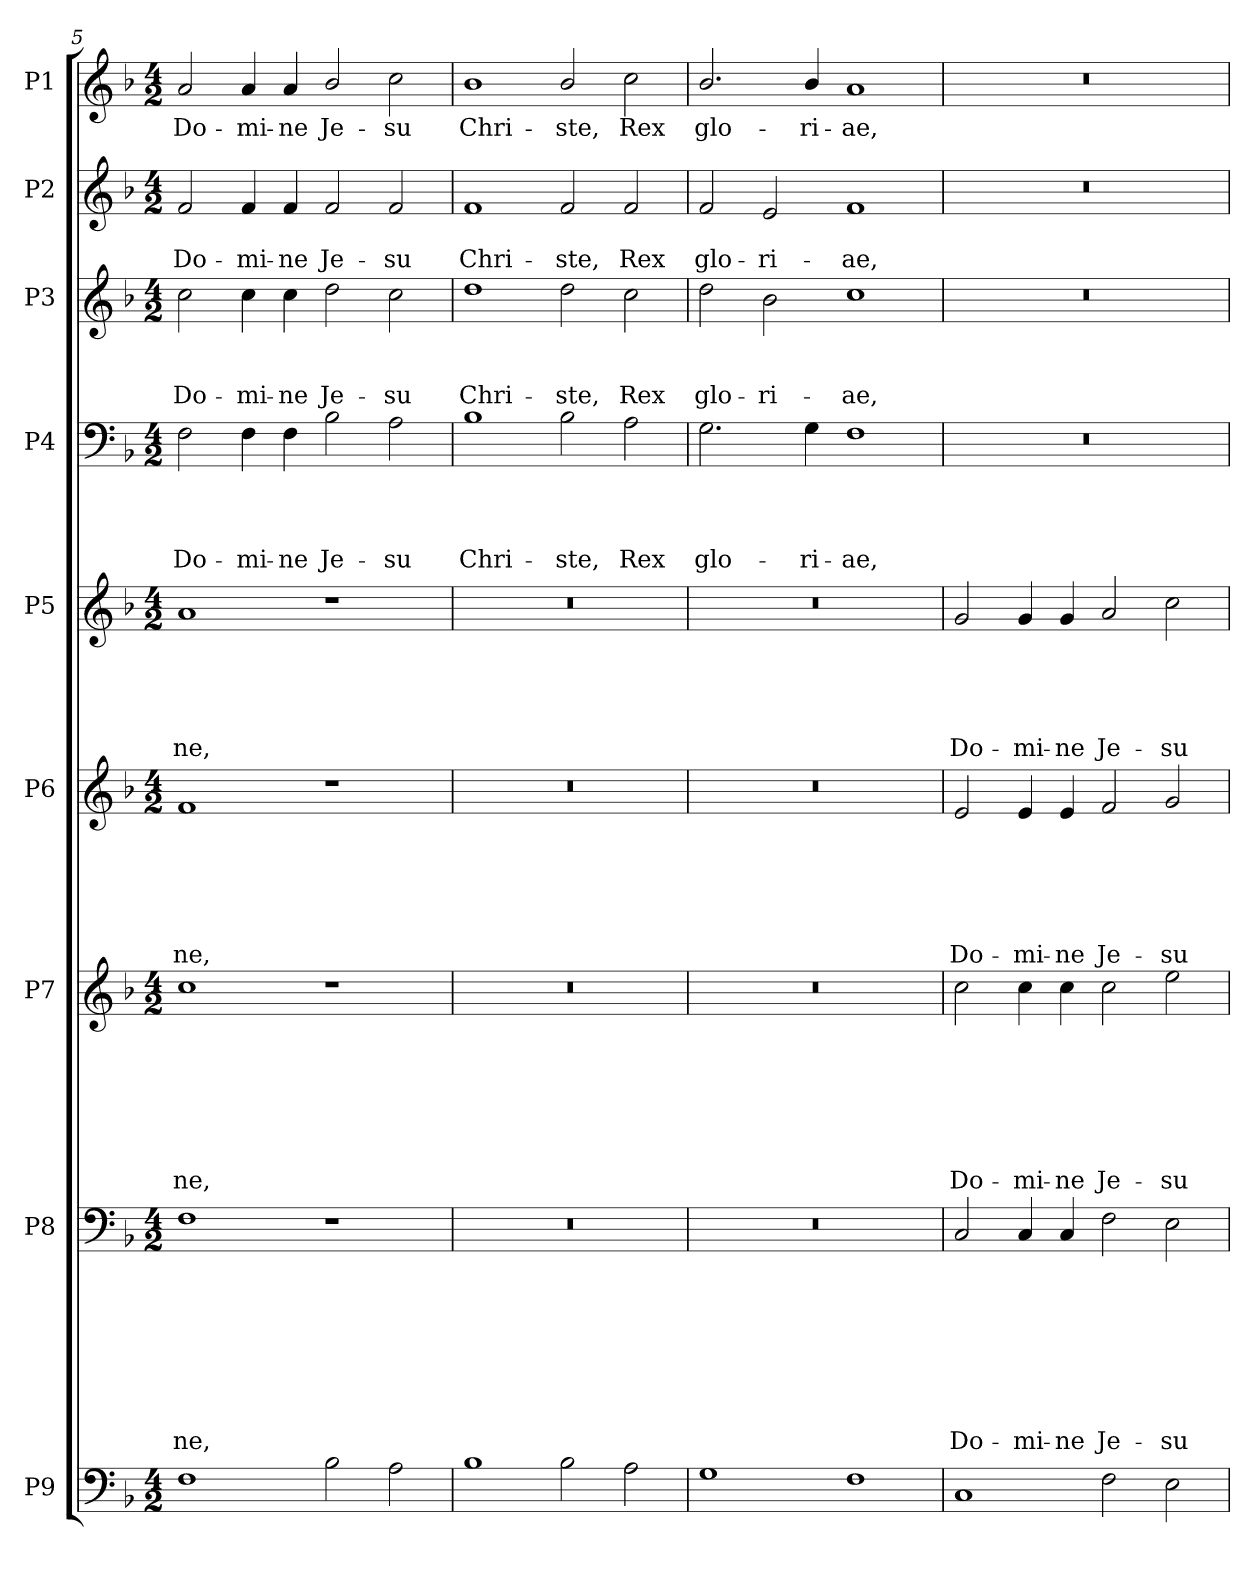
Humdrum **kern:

**kern	**kern	**text	**text	**text	**text	**text	**text	**text	**text	**kern	**text	**text	**text	**text	**text	**text	**text	**kern	**text	**text	**text	**text	**text	**text	**kern	**text	**text	**text	**text	**text	**kern	**text	**text	**text	**text	**kern	**text	**text	**text	**kern	**text	**text	**kern	**text
*part9	*part8	*part8	*part8	*part8	*part8	*part8	*part8	*part8	*part8	*part7	*part7	*part7	*part7	*part7	*part7	*part7	*part7	*part6	*part6	*part6	*part6	*part6	*part6	*part6	*part5	*part5	*part5	*part5	*part5	*part5	*part4	*part4	*part4	*part4	*part4	*part3	*part3	*part3	*part3	*part2	*part2	*part2	*part1	*part1
*staff9	*staff8	*staff8	*staff8	*staff8	*staff8	*staff8	*staff8	*staff8	*staff8	*staff7	*staff7	*staff7	*staff7	*staff7	*staff7	*staff7	*staff7	*staff6	*staff6	*staff6	*staff6	*staff6	*staff6	*staff6	*staff5	*staff5	*staff5	*staff5	*staff5	*staff5	*staff4	*staff4	*staff4	*staff4	*staff4	*staff3	*staff3	*staff3	*staff3	*staff2	*staff2	*staff2	*staff1	*staff1
*I"P9	*I"P8	*	*	*	*	*	*	*	*	*I"P7	*	*	*	*	*	*	*	*I"P6	*	*	*	*	*	*	*I"P5	*	*	*	*	*	*I"P4	*	*	*	*	*I"P3	*	*	*	*I"P2	*	*	*I"P1	*
*clefF4	*clefF4	*	*	*	*	*	*	*	*	*clefG2	*	*	*	*	*	*	*	*clefG2	*	*	*	*	*	*	*clefG2	*	*	*	*	*	*clefF4	*	*	*	*	*clefG2	*	*	*	*clefG2	*	*	*clefG2	*
*	*	*	*	*	*	*	*	*	*	*ITrd7c12	*	*	*	*	*	*	*	*	*	*	*	*	*	*	*	*	*	*	*	*	*	*	*	*	*	*ITrd7c12	*	*	*	*	*	*	*	*
*k[b-]	*k[b-]	*	*	*	*	*	*	*	*	*k[b-]	*	*	*	*	*	*	*	*k[b-]	*	*	*	*	*	*	*k[b-]	*	*	*	*	*	*k[b-]	*	*	*	*	*k[b-]	*	*	*	*k[b-]	*	*	*k[b-]	*
*F:	*F:	*	*	*	*	*	*	*	*	*F:	*	*	*	*	*	*	*	*F:	*	*	*	*	*	*	*F:	*	*	*	*	*	*F:	*	*	*	*	*F:	*	*	*	*F:	*	*	*F:	*
*M4/2	*M4/2	*	*	*	*	*	*	*	*	*M4/2	*	*	*	*	*	*	*	*M4/2	*	*	*	*	*	*	*M4/2	*	*	*	*	*	*M4/2	*	*	*	*	*M4/2	*	*	*	*M4/2	*	*	*M4/2	*
=5	=5	=5	=5	=5	=5	=5	=5	=5	=5	=5	=5	=5	=5	=5	=5	=5	=5	=5	=5	=5	=5	=5	=5	=5	=5	=5	=5	=5	=5	=5	=5	=5	=5	=5	=5	=5	=5	=5	=5	=5	=5	=5	=5	=5
!	!	!	!	!	!	!	!	!	!LO:LY:b	!	!	!	!	!	!	!	!LO:LY:b	!	!	!	!	!	!	!LO:LY:b	!	!	!	!	!	!LO:LY:b	!	!	!	!	!LO:LY:b	!	!	!	!LO:LY:b	!	!	!LO:LY:b	!	!LO:LY:b
1F	1F	.	.	.	.	.	.	.	-ne,	1c	.	.	.	.	.	.	-ne,	1f	.	.	.	.	.	-ne,	1a	.	.	.	.	-ne,	2F\	.	.	.	Do-	2c\	.	.	Do-	2f/	.	Do-	2a/	Do-
!	!	!	!	!	!	!	!	!	!	!	!	!	!	!	!	!	!	!	!	!	!	!	!	!	!	!	!	!	!	!	!	!	!	!	!LO:LY:b	!	!	!	!LO:LY:b	!	!	!LO:LY:b	!	!LO:LY:b
.	.	.	.	.	.	.	.	.	.	.	.	.	.	.	.	.	.	.	.	.	.	.	.	.	.	.	.	.	.	.	4F\	.	.	.	-mi-	4c\	.	.	-mi-	4f/	.	-mi-	4a/	-mi-
!	!	!	!	!	!	!	!	!	!	!	!	!	!	!	!	!	!	!	!	!	!	!	!	!	!	!	!	!	!	!	!	!	!	!	!LO:LY:b	!	!	!	!LO:LY:b	!	!	!LO:LY:b	!	!LO:LY:b
.	.	.	.	.	.	.	.	.	.	.	.	.	.	.	.	.	.	.	.	.	.	.	.	.	.	.	.	.	.	.	4F\	.	.	.	-ne	4c\	.	.	-ne	4f/	.	-ne	4a/	-ne
!	!	!	!	!	!	!	!	!	!	!	!	!	!	!	!	!	!	!	!	!	!	!	!	!	!	!	!	!	!	!	!	!	!	!	!LO:LY:b	!	!	!	!LO:LY:b	!	!	!LO:LY:b	!	!LO:LY:b
2B-\	1r	.	.	.	.	.	.	.	.	1r	.	.	.	.	.	.	.	1r	.	.	.	.	.	.	1r	.	.	.	.	.	2B-\	.	.	.	Je-	2d\	.	.	Je-	2f/	.	Je-	2b-/	Je-
!	!	!	!	!	!	!	!	!	!	!	!	!	!	!	!	!	!	!	!	!	!	!	!	!	!	!	!	!	!	!	!	!	!	!	!LO:LY:b	!	!	!	!LO:LY:b	!	!	!LO:LY:b	!	!LO:LY:b
2A\	.	.	.	.	.	.	.	.	.	.	.	.	.	.	.	.	.	.	.	.	.	.	.	.	.	.	.	.	.	.	2A\	.	.	.	-su	2c\	.	.	-su	2f/	.	-su	2cc\	-su
=6	=6	=6	=6	=6	=6	=6	=6	=6	=6	=6	=6	=6	=6	=6	=6	=6	=6	=6	=6	=6	=6	=6	=6	=6	=6	=6	=6	=6	=6	=6	=6	=6	=6	=6	=6	=6	=6	=6	=6	=6	=6	=6	=6	=6
!	!LO:N:vis=1	!	!	!	!	!	!	!	!	!LO:N:vis=1	!	!	!	!	!	!	!	!LO:N:vis=1	!	!	!	!	!	!	!LO:N:vis=1	!	!	!	!	!	!	!	!	!	!LO:LY:b	!	!	!	!LO:LY:b	!	!	!LO:LY:b	!	!LO:LY:b
1B-	0r	.	.	.	.	.	.	.	.	0r	.	.	.	.	.	.	.	0r	.	.	.	.	.	.	0r	.	.	.	.	.	1B-	.	.	.	Chri-	1d	.	.	Chri-	1f	.	Chri-	1b-	Chri-
!	!	!	!	!	!	!	!	!	!	!	!	!	!	!	!	!	!	!	!	!	!	!	!	!	!	!	!	!	!	!	!	!	!	!	!LO:LY:b	!	!	!	!LO:LY:b	!	!	!LO:LY:b	!	!LO:LY:b
2B-\	.	.	.	.	.	.	.	.	.	.	.	.	.	.	.	.	.	.	.	.	.	.	.	.	.	.	.	.	.	.	2B-\	.	.	.	-ste,	2d\	.	.	-ste,	2f/	.	-ste,	2b-/	-ste,
!	!	!	!	!	!	!	!	!	!	!	!	!	!	!	!	!	!	!	!	!	!	!	!	!	!	!	!	!	!	!	!	!	!	!	!LO:LY:b	!	!	!	!LO:LY:b	!	!	!LO:LY:b	!	!LO:LY:b
2A\	.	.	.	.	.	.	.	.	.	.	.	.	.	.	.	.	.	.	.	.	.	.	.	.	.	.	.	.	.	.	2A\	.	.	.	Rex	2c\	.	.	Rex	2f/	.	Rex	2cc\	Rex
!!LO:PB:g=z
=7	=7	=7	=7	=7	=7	=7	=7	=7	=7	=7	=7	=7	=7	=7	=7	=7	=7	=7	=7	=7	=7	=7	=7	=7	=7	=7	=7	=7	=7	=7	=7	=7	=7	=7	=7	=7	=7	=7	=7	=7	=7	=7	=7	=7
!	!LO:N:vis=1	!	!	!	!	!	!	!	!	!LO:N:vis=1	!	!	!	!	!	!	!	!LO:N:vis=1	!	!	!	!	!	!	!LO:N:vis=1	!	!	!	!	!	!	!	!	!	!LO:LY:b	!	!	!	!LO:LY:b	!	!	!LO:LY:b	!	!LO:LY:b
1G	0r	.	.	.	.	.	.	.	.	0r	.	.	.	.	.	.	.	0r	.	.	.	.	.	.	0r	.	.	.	.	.	2.G\	.	.	.	glo-	2d\	.	.	glo-	2f/	.	glo-	2.b-/	glo-
!	!	!	!	!	!	!	!	!	!	!	!	!	!	!	!	!	!	!	!	!	!	!	!	!	!	!	!	!	!	!	!	!	!	!	!	!	!	!	!LO:LY:b	!	!	!LO:LY:b	!	!
.	.	.	.	.	.	.	.	.	.	.	.	.	.	.	.	.	.	.	.	.	.	.	.	.	.	.	.	.	.	.	.	.	.	.	.	2B-\	.	.	-ri-	2e/	.	-ri-	.	.
!	!	!	!	!	!	!	!	!	!	!	!	!	!	!	!	!	!	!	!	!	!	!	!	!	!	!	!	!	!	!	!	!	!	!	!LO:LY:b	!	!	!	!	!	!	!	!	!LO:LY:b
.	.	.	.	.	.	.	.	.	.	.	.	.	.	.	.	.	.	.	.	.	.	.	.	.	.	.	.	.	.	.	4G\	.	.	.	-ri-	.	.	.	.	.	.	.	4b-/	-ri-
!	!	!	!	!	!	!	!	!	!	!	!	!	!	!	!	!	!	!	!	!	!	!	!	!	!	!	!	!	!	!	!	!	!	!	!LO:LY:b	!	!	!	!LO:LY:b	!	!	!LO:LY:b	!	!LO:LY:b
1F	.	.	.	.	.	.	.	.	.	.	.	.	.	.	.	.	.	.	.	.	.	.	.	.	.	.	.	.	.	.	1F	.	.	.	-ae,	1c	.	.	-ae,	1f	.	-ae,	1a	-ae,
=8	=8	=8	=8	=8	=8	=8	=8	=8	=8	=8	=8	=8	=8	=8	=8	=8	=8	=8	=8	=8	=8	=8	=8	=8	=8	=8	=8	=8	=8	=8	=8	=8	=8	=8	=8	=8	=8	=8	=8	=8	=8	=8	=8	=8
!	!	!	!	!	!	!	!	!	!LO:LY:b	!	!	!	!	!	!	!	!LO:LY:b	!	!	!	!	!	!	!LO:LY:b	!	!	!	!	!	!LO:LY:b	!LO:N:vis=1	!	!	!	!	!LO:N:vis=1	!	!	!	!LO:N:vis=1	!	!	!LO:N:vis=1	!
1C	2C/	.	.	.	.	.	.	.	Do-	2c\	.	.	.	.	.	.	Do-	2e/	.	.	.	.	.	Do-	2g/	.	.	.	.	Do-	0r	.	.	.	.	0r	.	.	.	0r	.	.	0r	.
!	!	!	!	!	!	!	!	!	!LO:LY:b	!	!	!	!	!	!	!	!LO:LY:b	!	!	!	!	!	!	!LO:LY:b	!	!	!	!	!	!LO:LY:b	!	!	!	!	!	!	!	!	!	!	!	!	!	!
.	4C/	.	.	.	.	.	.	.	-mi-	4c\	.	.	.	.	.	.	-mi-	4e/	.	.	.	.	.	-mi-	4g/	.	.	.	.	-mi-	.	.	.	.	.	.	.	.	.	.	.	.	.	.
!	!	!	!	!	!	!	!	!	!LO:LY:b	!	!	!	!	!	!	!	!LO:LY:b	!	!	!	!	!	!	!LO:LY:b	!	!	!	!	!	!LO:LY:b	!	!	!	!	!	!	!	!	!	!	!	!	!	!
.	4C/	.	.	.	.	.	.	.	-ne	4c\	.	.	.	.	.	.	-ne	4e/	.	.	.	.	.	-ne	4g/	.	.	.	.	-ne	.	.	.	.	.	.	.	.	.	.	.	.	.	.
!	!	!	!	!	!	!	!	!	!LO:LY:b	!	!	!	!	!	!	!	!LO:LY:b	!	!	!	!	!	!	!LO:LY:b	!	!	!	!	!	!LO:LY:b	!	!	!	!	!	!	!	!	!	!	!	!	!	!
2F\	2F\	.	.	.	.	.	.	.	Je-	2c\	.	.	.	.	.	.	Je-	2f/	.	.	.	.	.	Je-	2a/	.	.	.	.	Je-	.	.	.	.	.	.	.	.	.	.	.	.	.	.
!	!	!	!	!	!	!	!	!	!LO:LY:b	!	!	!	!	!	!	!	!LO:LY:b	!	!	!	!	!	!	!LO:LY:b	!	!	!	!	!	!LO:LY:b	!	!	!	!	!	!	!	!	!	!	!	!	!	!
2E\	2E\	.	.	.	.	.	.	.	-su	2e\	.	.	.	.	.	.	-su	2g/	.	.	.	.	.	-su	2cc\	.	.	.	.	-su	.	.	.	.	.	.	.	.	.	.	.	.	.	.
=	=	=	=	=	=	=	=	=	=	=	=	=	=	=	=	=	=	=	=	=	=	=	=	=	=	=	=	=	=	=	=	=	=	=	=	=	=	=	=	=	=	=	=	=
*-	*-	*-	*-	*-	*-	*-	*-	*-	*-	*-	*-	*-	*-	*-	*-	*-	*-	*-	*-	*-	*-	*-	*-	*-	*-	*-	*-	*-	*-	*-	*-	*-	*-	*-	*-	*-	*-	*-	*-	*-	*-	*-	*-	*-
